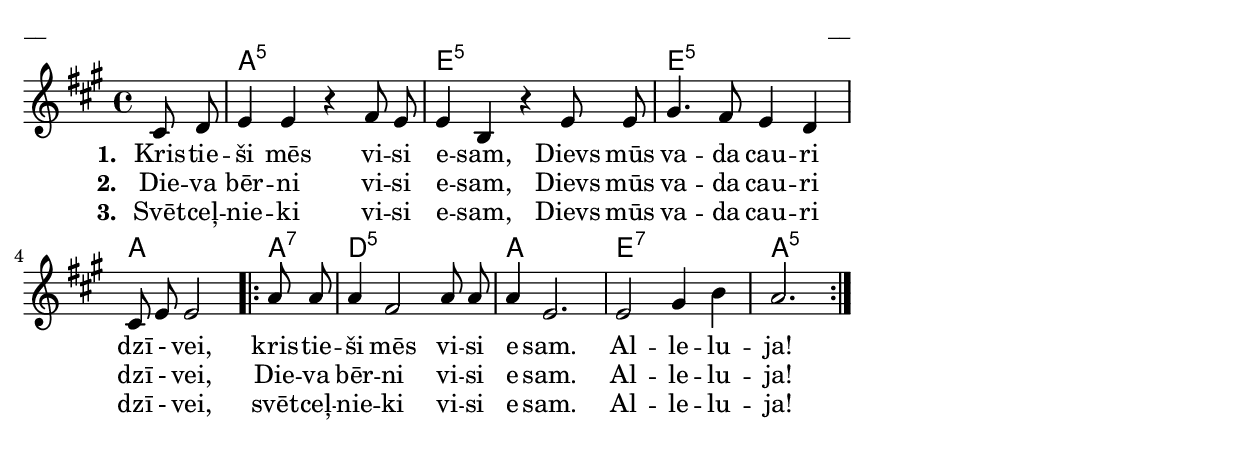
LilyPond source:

\version "2.13.18"


\paper {
line-width = 14\cm
left-margin = 0.4\cm
between-system-padding = 0.1\cm
between-system-space = 0.1\cm
}

\layout {
indent = #0
ragged-last = ##f
}

chordsA = \chordmode {
s4 a1:5 e1:5 e1:5 a2. a4:7 d1:5 a1 e1:7 a2.:5
}

voiceA = \relative c'{
\clef "treble"
\key a \major
\time 4/4
\partial 4

cis8 d | e4 e r fis8 e | e4 b r e8 e | gis4. fis8 e4 d | cis8 e e2
\repeat volta 2 { a8 a | a4 fis2 a8 a | a4 e2. | e2 gis4 b |a2.}
}

lyricA = \lyricmode {
\set stanza = "1. "
Kris -- tie -- ši mēs vi -- si e -- sam, Dievs mūs va -- da cau -- ri dzī - vei, kris -- tie -- ši mēs vi -- si e -- sam. Al -- le -- lu -- ja!
}
lyricB = \lyricmode {
\set stanza = "2. "
Die -- va bēr -- ni vi -- si e -- sam, Dievs mūs va -- da cau -- ri dzī - vei, Die -- va bēr -- ni vi -- si e -- sam. Al -- le -- lu -- ja!
}
lyricC = \lyricmode {
\set stanza = "3. "
Svēt -- ceļ -- nie -- ki vi -- si e -- sam, Dievs mūs va -- da cau -- ri dzī - vei, svēt -- ceļ -- nie -- ki vi -- si e -- sam. Al -- le -- lu -- ja!
}

fullScore = <<
\new ChordNames { \chordsA }
\new Staff {
<<
\new Voice = "voiceA" { \oneVoice \autoBeamOff \voiceA }
\lyricsto "voiceA" \new Lyrics \lyricA
\lyricsto "voiceA" \new Lyrics \lyricB
\lyricsto "voiceA" \new Lyrics \lyricC
>>
}
>>


\score {
\fullScore
\header { piece = "__" opus = "__" }
}
\markup { \with-color #(x11-color 'white) \sans \smaller "aaa" }
\score {
\unfoldRepeats
\fullScore
\midi {
\context { \Staff \remove "Staff_performer" }
\context { \Voice \consists "Staff_performer" }
}
}